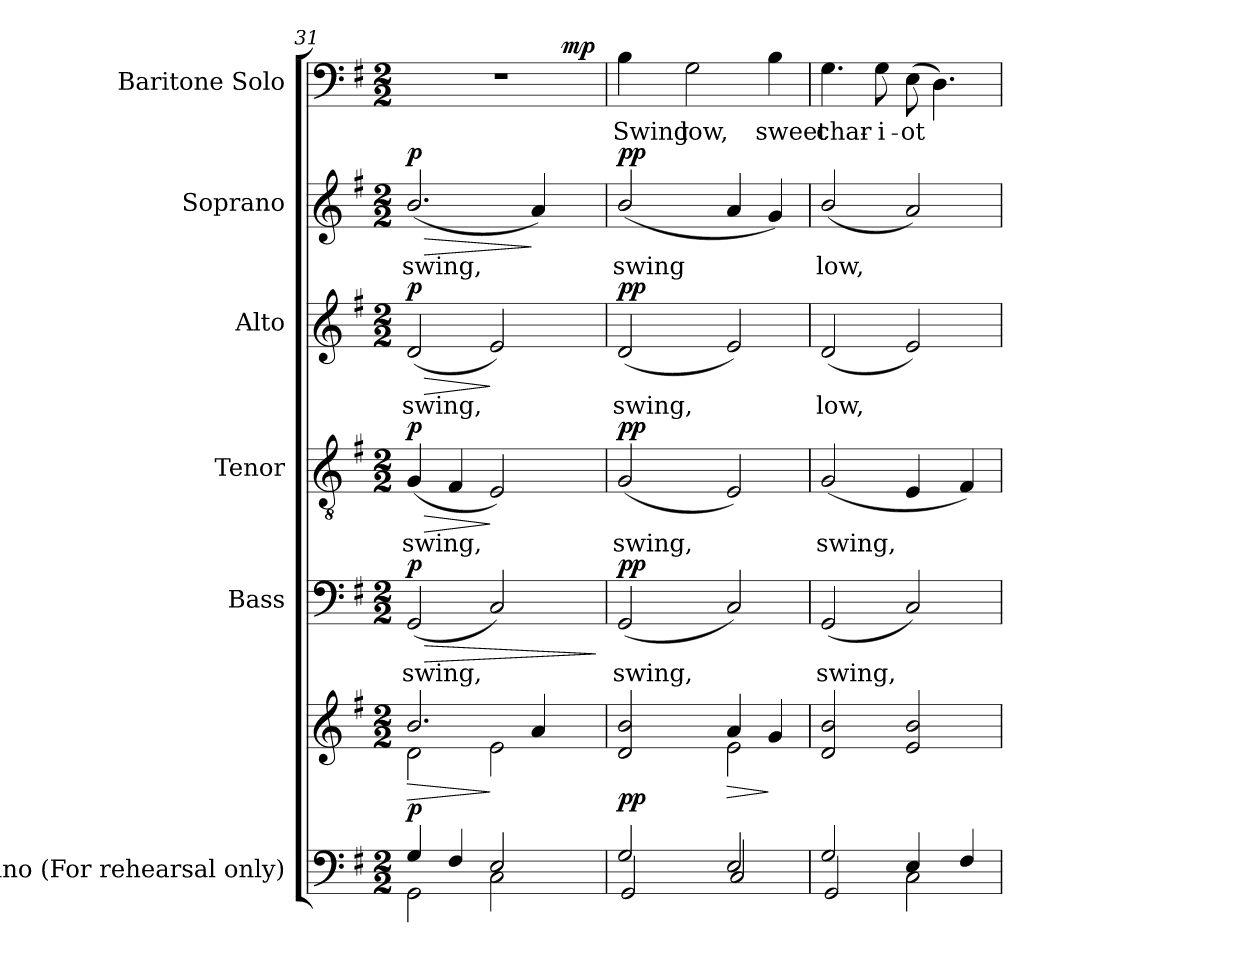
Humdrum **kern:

**kern	**kern	**dynam	**kern	**text	**dynam	**kern	**text	**dynam	**kern	**text	**dynam	**kern	**text	**dynam	**kern	**text	**dynam
*part6	*part6	*part6	*part5	*part5	*part5	*part4	*part4	*part4	*part3	*part3	*part3	*part2	*part2	*part2	*part1	*part1	*part1
*staff7	*staff6	*staff6/7	*staff5	*staff5	*staff5	*staff4	*staff4	*staff4	*staff3	*staff3	*staff3	*staff2	*staff2	*staff2	*staff1	*staff1	*staff1
*I"Piano (For rehearsal only)	*	*	*I"Bass	*	*	*I"Tenor	*	*	*I"Alto	*	*	*I"Soprano	*	*	*I"Baritone Solo	*	*
*I'Pno.	*	*	*I'B.	*	*	*I'T.	*	*	*I'A.	*	*	*I'S.	*	*	*I'Bar. Solo	*	*
*clefF4	*clefG2	*	*clefF4	*	*	*clefGv2	*	*	*clefG2	*	*	*clefG2	*	*	*clefF4	*	*
*	*	*	*	*	*	*ITrd7c12	*	*	*	*	*	*	*	*	*	*	*
*k[f#]	*k[f#]	*	*k[f#]	*	*	*k[f#]	*	*	*k[f#]	*	*	*k[f#]	*	*	*k[f#]	*	*
*G:	*G:	*	*G:	*	*	*G:	*	*	*G:	*	*	*G:	*	*	*G:	*	*
*M2/2	*M2/2	*	*M2/2	*	*	*M2/2	*	*	*M2/2	*	*	*M2/2	*	*	*M2/2	*	*
=31	=31	=31	=31	=31	=31	=31	=31	=31	=31	=31	=31	=31	=31	=31	=31	=31	=31
*^	*^	*	*	*	*	*	*	*	*	*	*	*	*	*	*	*	*
!	!	!	!	!LO:HP:b	!	!	!	!	!	!	!	!	!	!	!	!	!	!	!
!	!	!	!	!	!	!LO:LY:b:color=#000000	!LO:HP:b	!	!	!	!	!	!	!	!	!	!	!	!
!	!	!	!	!	!	!	!	!	!LO:LY:b:color=#000000	!LO:HP:b	!	!	!	!	!	!	!	!	!
!	!	!	!	!	!	!	!	!	!	!	!	!LO:LY:b:color=#000000	!LO:HP:b	!	!	!	!	!	!
!	!	!	!	!	!	!	!	!	!	!	!	!	!	!	!LO:LY:b:color=#000000	!LO:HP:b	!	!	!
*	*	*	*	*	*	*	*	*	*	*	*	*	*	*	*	*	*^	*	*
4Gi/	2GGi\	2.bi/	2di\	> p	(2GGi/	swing,	> p	(4GGi/	swing,	> p	(2di/	swing,	> p	(2.bi/	swing,	> p	1r	2ryy	.	.
4F#i/	.	.	.	.	.	.	.	4FF#i/	.	.	.	.	.	.	.	.	.	.	.	.
2Ei/	2Ci\	.	2ei\	]	2Ci/)	.	.	2EEi/)	.	]	2ei/)	.	]	.	.	.	.	4ryy	.	.
.	.	4ai/	.	.	.	.	.	.	.	.	.	.	.	4ai/)	.	]	.	8ryy	.	.
.	.	.	.	.	.	.	.	.	.	.	.	.	.	.	.	.	.	256.ryy	.	.
.	.	.	.	.	.	.	.	.	.	.	.	.	.	.	.	.	.	16ryy	.	mp
.	.	.	.	.	.	.	.	.	.	.	.	.	.	.	.	.	.	32ryy	.	.
.	.	.	.	.	.	.	.	.	.	.	.	.	.	.	.	.	.	64ryy	.	.
.	.	.	.	.	.	.	.	.	.	.	.	.	.	.	.	.	.	128ryy	.	.
.	.	.	.	.	.	.	.	.	.	.	.	.	.	.	.	.	.	512ryy	.	.
*v	*v	*	*	*	*	*	*	*	*	*	*	*	*	*	*	*	*	*	*	*
*	*v	*v	*	*	*	*	*	*	*	*	*	*	*	*	*	*	*	*	*
.	.	.	.	.	]	.	.	.	.	.	.	.	.	.	.	.	.	.
*	*	*	*	*	*	*	*	*	*	*	*	*	*	*	*v	*v	*	*
=32	=32	=32	=32	=32	=32	=32	=32	=32	=32	=32	=32	=32	=32	=32	=32	=32	=32
*^	*^	*	*	*	*	*	*	*	*	*	*	*	*	*	*	*	*
*	*	*	*	*	*	*	*	*	*	*	*	*	*	*	*	*	*^	*	*
!	!	!	!	!	!	!LO:LY:b:color=#000000	!	!	!	!	!	!	!	!	!	!	!	!	!	!
*	*	*	*	*	*	*	*	*	*	*	*	*	*	*	*	*	*v	*v	*	*
*	*	*	*	*	*	*	*	*	*	*	*	*	*	*	*	*	*^	*	*
!	!	!	!	!	!	!	!	!	!LO:LY:b:color=#000000	!	!	!	!	!	!	!	!	!	!	!
*	*	*	*	*	*	*	*	*	*	*	*	*	*	*	*	*	*v	*v	*	*
*	*	*	*	*	*	*	*	*	*	*	*	*	*	*	*	*	*^	*	*
!	!	!	!	!	!	!	!	!	!	!	!	!LO:LY:b:color=#000000	!	!	!	!	!	!	!	!
*	*	*	*	*	*	*	*	*	*	*	*	*	*	*	*	*	*v	*v	*	*
*	*	*	*	*	*	*	*	*	*	*	*	*	*	*	*	*	*^	*	*
!	!	!	!	!	!	!	!	!	!	!	!	!	!	!	!LO:LY:b:color=#000000	!	!	!	!	!
*	*	*	*	*	*	*	*	*	*	*	*	*	*	*	*	*	*v	*v	*	*
*	*	*	*	*	*	*	*	*	*	*	*	*	*	*	*	*	*^	*	*
!	!	!	!	!	!	!	!	!	!	!	!	!	!	!	!	!	!	!	!LO:LY:b:color=#000000	!
*	*	*	*	*	*	*	*	*	*	*	*	*	*	*	*	*	*v	*v	*	*
2Gi/	2GGi/	2di/ 2bi	2ryy	pp	(2GGi/	swing,	pp	(2GGi/	swing,	pp	(2di/	swing,	pp	(2bi/	swing	pp	4Bi\	Swing	.
!	!	!	!	!	!	!	!	!	!	!	!	!	!	!	!	!	!	!LO:LY:b:color=#000000	!
.	.	.	.	.	.	.	.	.	.	.	.	.	.	.	.	.	2Gi\	low,	.
!	!	!	!	!LO:HP:b	!	!	!	!	!	!	!	!	!	!	!	!	!	!	!
2Ei/	2Ci/	4ai/	2ei\	>	2Ci/)	.	.	2EEi/)	.	.	2ei/)	.	.	4ai/	.	.	.	.	.
!	!	!	!	!	!	!	!	!	!	!	!	!	!	!	!	!	!	!LO:LY:b:color=#000000	!
.	.	4gi/	.	]	.	.	.	.	.	.	.	.	.	4gi/)	.	.	4Bi\	sweet	.
*	*	*v	*v	*	*	*	*	*	*	*	*	*	*	*	*	*	*	*	*
=33	=33	=33	=33	=33	=33	=33	=33	=33	=33	=33	=33	=33	=33	=33	=33	=33	=33	=33
*	*^	*	*	*	*	*	*	*	*	*	*	*	*	*	*	*	*	*
!	!	!	!	!	!	!LO:LY:b:color=#000000	!	!	!	!	!	!	!	!	!	!	!	!	!
!	!	!	!	!	!	!	!	!	!LO:LY:b:color=#000000	!	!	!	!	!	!	!	!	!	!
!	!	!	!	!	!	!	!	!	!	!	!	!LO:LY:b:color=#000000	!	!	!	!	!	!	!
!	!	!	!	!	!	!	!	!	!	!	!	!	!	!	!LO:LY:b:color=#000000	!	!	!	!
!	!	!	!	!	!	!	!	!	!	!	!	!	!	!	!	!	!	!LO:LY:b:color=#000000	!
2Gi/	2ryy	2GGi/	2di/ 2bi	.	(2GGi/	swing,	.	(2GGi/	swing,	.	(2di/	low,	.	(2bi/	low,	.	4.Gi\	char-	.
!	!	!	!	!	!	!	!	!	!	!	!	!	!	!	!	!	!	!LO:LY:b:color=#000000	!
.	.	.	.	.	.	.	.	.	.	.	.	.	.	.	.	.	8Gi\	-i-	.
!	!	!	!	!	!	!	!	!	!	!	!	!	!	!	!	!	!	!LO:LY:b:color=#000000	!
4Ei/	2Ci\	2ryy	2ei/ 2bi	.	2Ci/)	.	.	4EEi/	.	.	2ei/)	.	.	2ai/)	.	.	(8Ei\	-ot	.
.	.	.	.	.	.	.	.	.	.	.	.	.	.	.	.	.	4.Di\)	.	.
4F#i/	.	.	.	.	.	.	.	4FF#i/)	.	.	.	.	.	.	.	.	.	.	.
*v	*v	*v	*	*	*	*	*	*	*	*	*	*	*	*	*	*	*	*	*
=	=	=	=	=	=	=	=	=	=	=	=	=	=	=	=	=	=
*-	*-	*-	*-	*-	*-	*-	*-	*-	*-	*-	*-	*-	*-	*-	*-	*-	*-
